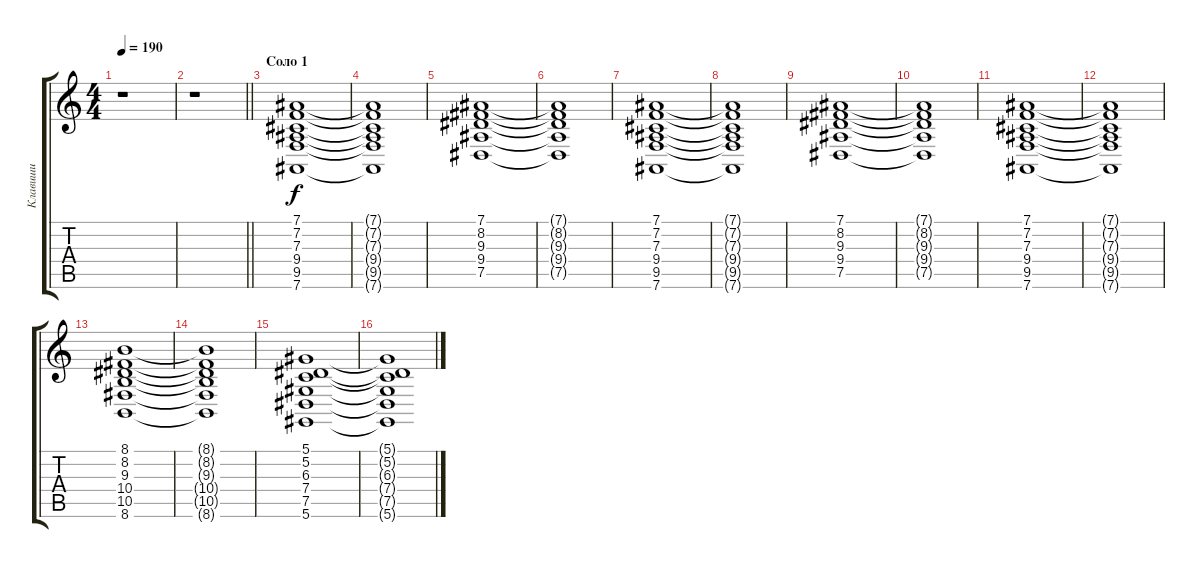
\track ("Клавиши" "Клавиши") {instrument synthstrings1}
\staff {score tabs}
\tuning (Eb4 Bb3 Gb3 Db3 Ab2 Eb2) {hide}
\ts (4 4)
\tempo 190
\clef g2
\ks c
r.1{dy f} |
\barLineRight lightlight
r.1 |
\section ("" "Соло 1")
(7.1 7.2 7.3 9.4 9.5 7.6).1 |
(7.1{t} 7.2{t} 7.3{t} 9.4{t} 9.5{t} 7.6{t}).1 |
(7.1 8.2 9.3 9.4 7.5).1 |
(7.1{t} 8.2{t} 9.3{t} 9.4{t} 7.5{t}).1 |
(7.1 7.2 7.3 9.4 9.5 7.6).1 |
(7.1{t} 7.2{t} 7.3{t} 9.4{t} 9.5{t} 7.6{t}).1 |
(7.1 8.2 9.3 9.4 7.5).1 |
(7.1{t} 8.2{t} 9.3{t} 9.4{t} 7.5{t}).1 |
(7.1 7.2 7.3 9.4 9.5 7.6).1 |
(7.1{t} 7.2{t} 7.3{t} 9.4{t} 9.5{t} 7.6{t}).1 |
(8.1 8.2 9.3 10.4 10.5 8.6).1 |
(8.1{t} 8.2{t} 9.3{t} 10.4{t} 10.5{t} 8.6{t}).1 |
(5.1 5.2 6.3 7.4 7.5 5.6).1 |
(5.1{t} 5.2{t} 6.3{t} 7.4{t} 7.5{t} 5.6{t}).1
